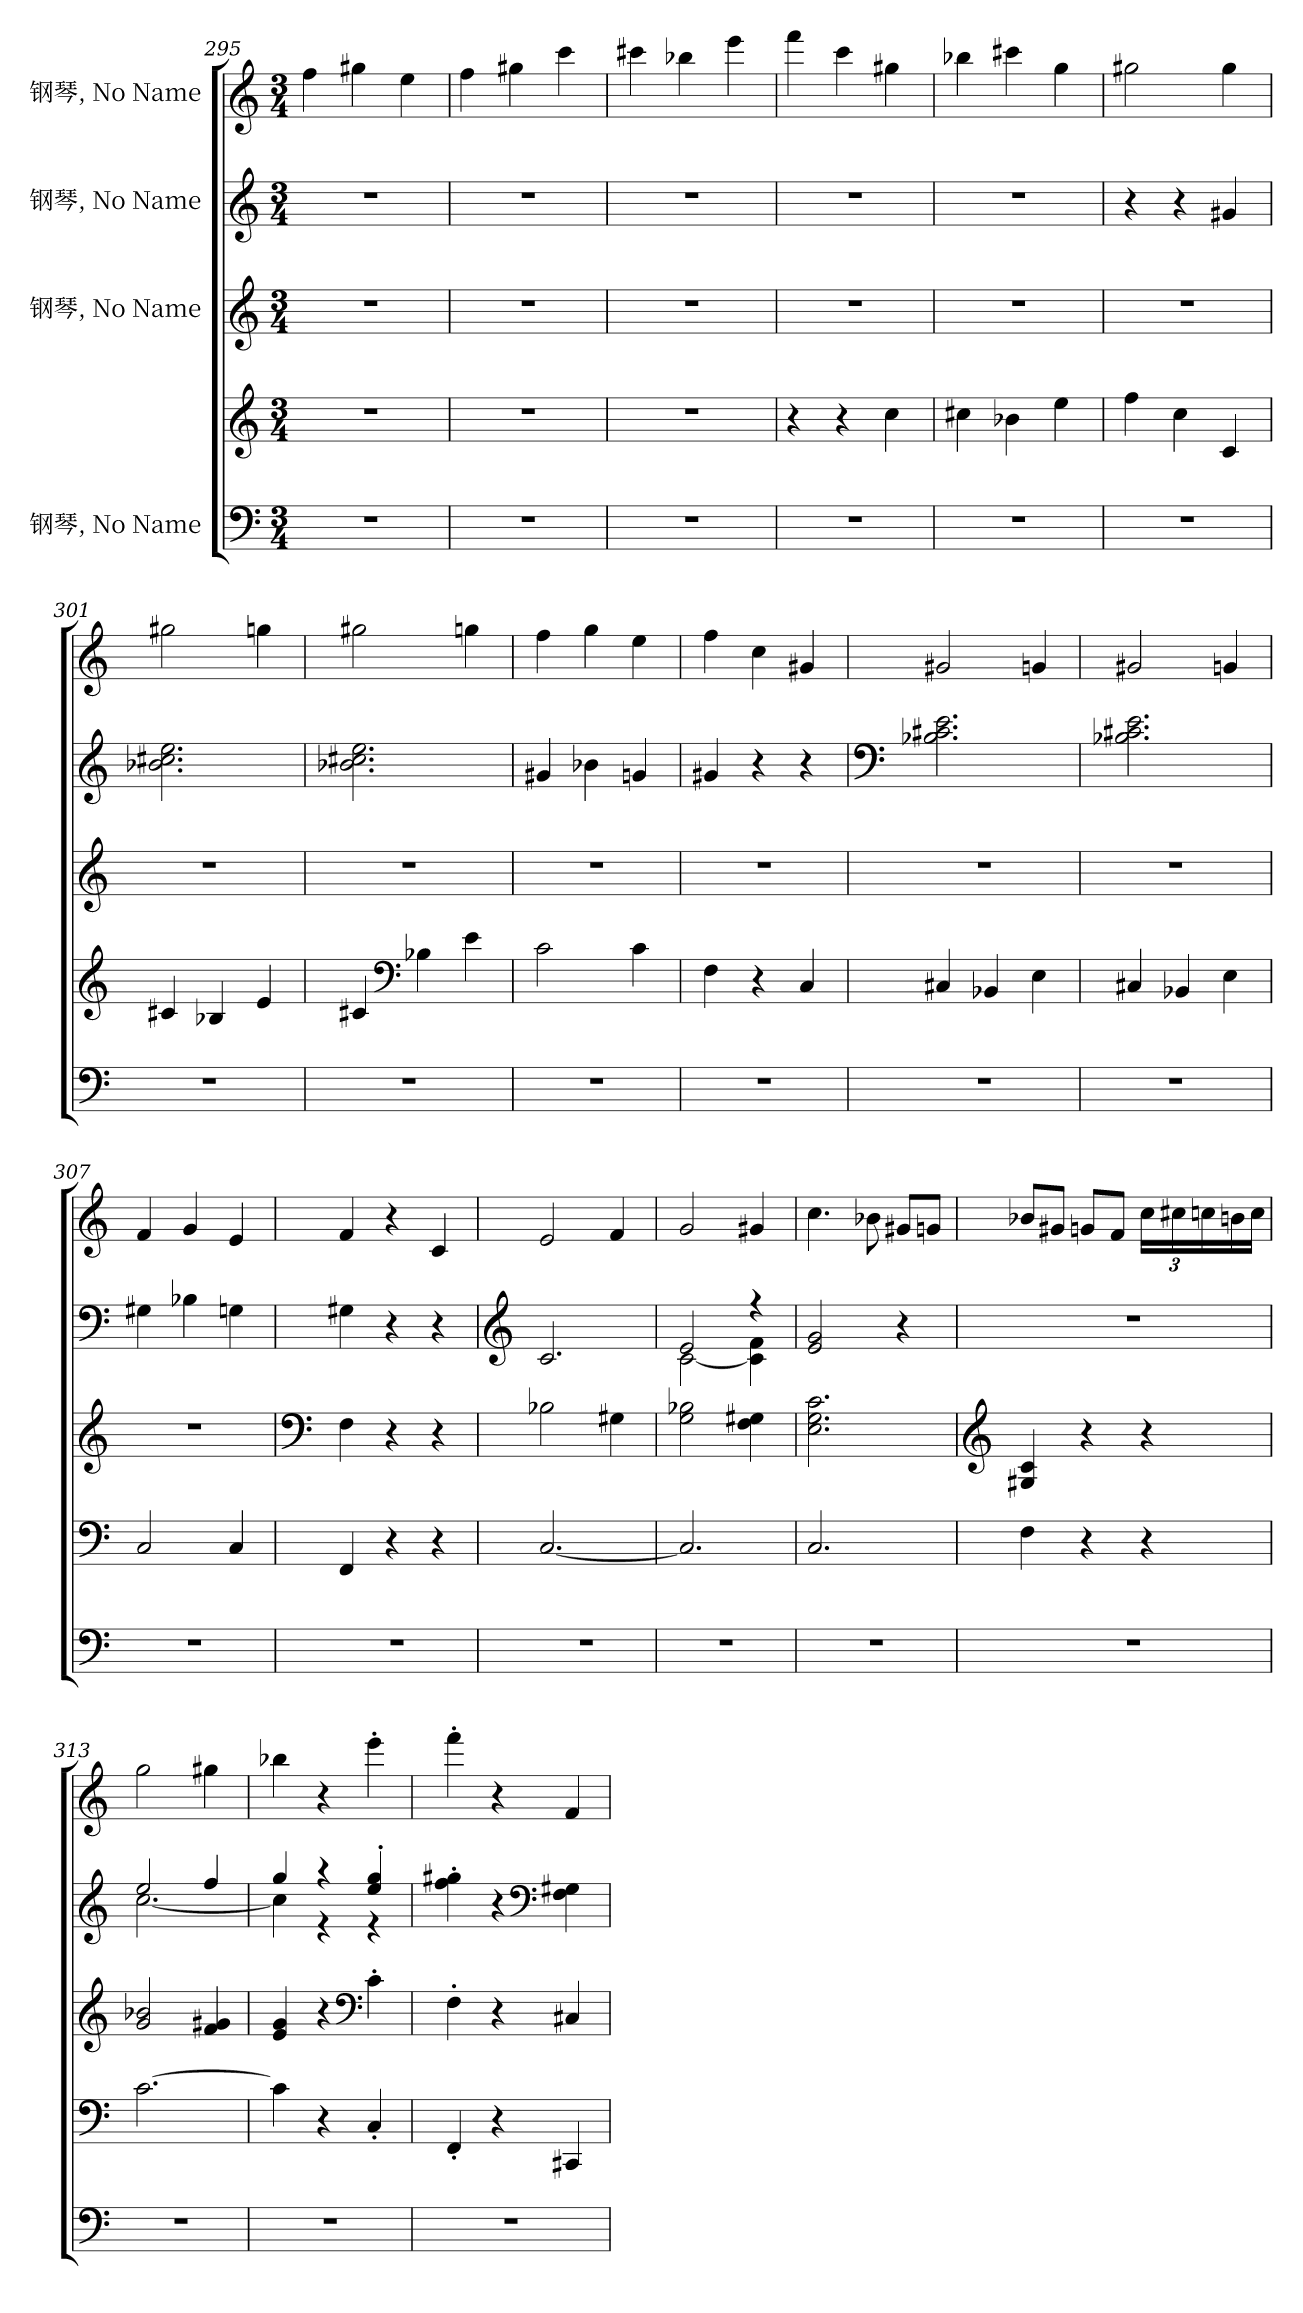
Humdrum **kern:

**kern	**kern	**kern	**kern	**kern
*part4	*part4	*part3	*part2	*part1
*staff5	*staff4	*staff3	*staff2	*staff1
*I"钢琴, No Name	*	*I"钢琴, No Name	*I"钢琴, No Name	*I"钢琴, No Name
*clefF4	*clefG2	*clefG2	*clefG2	*clefG2
*k[]	*k[]	*k[]	*k[]	*k[]
*M3/4	*M3/4	*M3/4	*M3/4	*M3/4
=295	=295	=295	=295	=295
2.r	2.r	2.r	2.r	4ff\
.	.	.	.	4gg#X\
.	.	.	.	4ee\
=296	=296	=296	=296	=296
2.r	2.r	2.r	2.r	4ff\
.	.	.	.	4gg#X\
.	.	.	.	4ccc\
=297	=297	=297	=297	=297
2.r	2.r	2.r	2.r	4ccc#X\
.	.	.	.	4bb-X\
.	.	.	.	4eee\
=298	=298	=298	=298	=298
2.r	4r	2.r	2.r	4fff\
.	4r	.	.	4ccc\
.	4cc\	.	.	4gg#X\
!!LO:PB:g=z
=299	=299	=299	=299	=299
2.r	4cc#X\	2.r	2.r	4bb-X\
.	4b-X\	.	.	4ccc#X\
.	4ee\	.	.	4gg\
=300	=300	=300	=300	=300
2.r	4ff\	2.r	4r	2gg#X\
.	4cc\	.	4r	.
.	4c/	.	4g#X/	4gg#\
=301	=301	=301	=301	=301
*	*	*	*	*MM237
2.r	4c#X/	2.r	2.b-X\ 2.cc#X\ 2.ee\	2gg#X\
.	4B-X/	.	.	.
.	4e/	.	.	4ggn\
=302	=302	=302	=302	=302
*	*	*	*	*MM237
2.r	4c#X/	2.r	2.b-X\ 2.cc#X\ 2.ee\	2gg#X\
*	*clefF4	*	*	*
.	4B-X\	.	.	.
.	4e\	.	.	4ggn\
=303	=303	=303	=303	=303
2.r	2c\	2.r	4g#X/	4ff\
.	.	.	4b-X\	4gg\
.	4c\	.	4gn/	4ee\
=304	=304	=304	=304	=304
2.r	4F\	2.r	4g#X/	4ff\
.	4r	.	4r	4cc\
*	*	*	*	*MM237
.	4C/	.	4r	4g#X/
=305	=305	=305	=305	=305
*	*	*	*clefF4	*
*	*	*	*	*MM237
2.r	4C#X/	2.r	2.B-X\ 2.c#X\ 2.e\	2g#X/
.	4BB-X/	.	.	.
.	4E\	.	.	4gn/
!!LO:LB:g=z
=306	=306	=306	=306	=306
*	*	*	*	*MM237
2.r	4C#X/	2.r	2.B-X\ 2.c#X\ 2.e\	2g#X/
.	4BB-X/	.	.	.
.	4E\	.	.	4gn/
=307	=307	=307	=307	=307
2.r	2C/	2.r	4G#X\	4f/
.	.	.	4B-X\	4g/
.	4C/	.	4Gn\	4e/
=308	=308	=308	=308	=308
*	*	*clefF4	*	*
2.r	4FF/	4F\	4G#X\	4f/
.	4r	4r	4r	4r
*	*	*	*	*MM237
.	4r	4r	4r	4c/
=309	=309	=309	=309	=309
*	*	*	*clefG2	*
2.r	[2.C/	2B-X\	2.c/	2e/
.	.	4G#X\	.	4f/
=310	=310	=310	=310	=310
*	*	*	*^	*
2.r	2.C/]	2G\ 2B-X\	2e/	[2c\	2g/
.	.	4F\ 4G#X\	4r	4c\] 4f\	4g#X/
*	*	*	*v	*v	*
=311	=311	=311	=311	=311
2.r	2.C/	2.E\ 2.G\ 2.c\	2e/ 2g/	4.cc\
.	.	.	.	8b-X\
.	.	.	4r	8g#X/L
.	.	.	.	8gn/J
!!LO:PB:g=z
=312	=312	=312	=312	=312
*	*	*clefG2	*	*
2.r	4F\	4G#X/ 4c/	2.r	8b-X/L
.	.	.	.	8g#X/J
.	4r	4r	.	8gn/L
.	.	.	.	8f/J
*	*	*	*	*Xbrackettup
.	4r	4r	.	24cc\LL
.	.	.	.	24cc#X\
.	.	.	.	24ccn\
.	.	.	.	16bn\
.	.	.	.	16cc\JJ
=313	=313	=313	=313	=313
*	*	*	*^	*
2.r	[2.c\	2g/ 2b-X/	2ee/	[2.cc\	2gg\
.	.	4f/ 4g#X/	4ff/	.	4gg#X\
=314	=314	=314	=314	=314	=314
2.r	4c\]	4e/ 4g/	4gg/	4cc\]	4bb-X\
*	*	*	*	*	*MM235
.	4r	4r	4r	4r	4r
*	*	*clefF4	*	*	*
.	4C'/	4c'\	4ee/' 4gg/'	4r	4eee'\
*	*	*	*v	*v	*
=315	=315	=315	=315	=315
*	*	*	*	*MM156
2.r	4FF'/	4F'\	4ff\' 4gg#X\'	4fff'\
.	4r	4r	4r	4r
*	*	*	*clefF4	*
*	*	*	*	*MM226
.	4CC#X/	4C#X/	4F\ 4G#X\	4f/
=	=	=	=	=
*-	*-	*-	*-	*-
